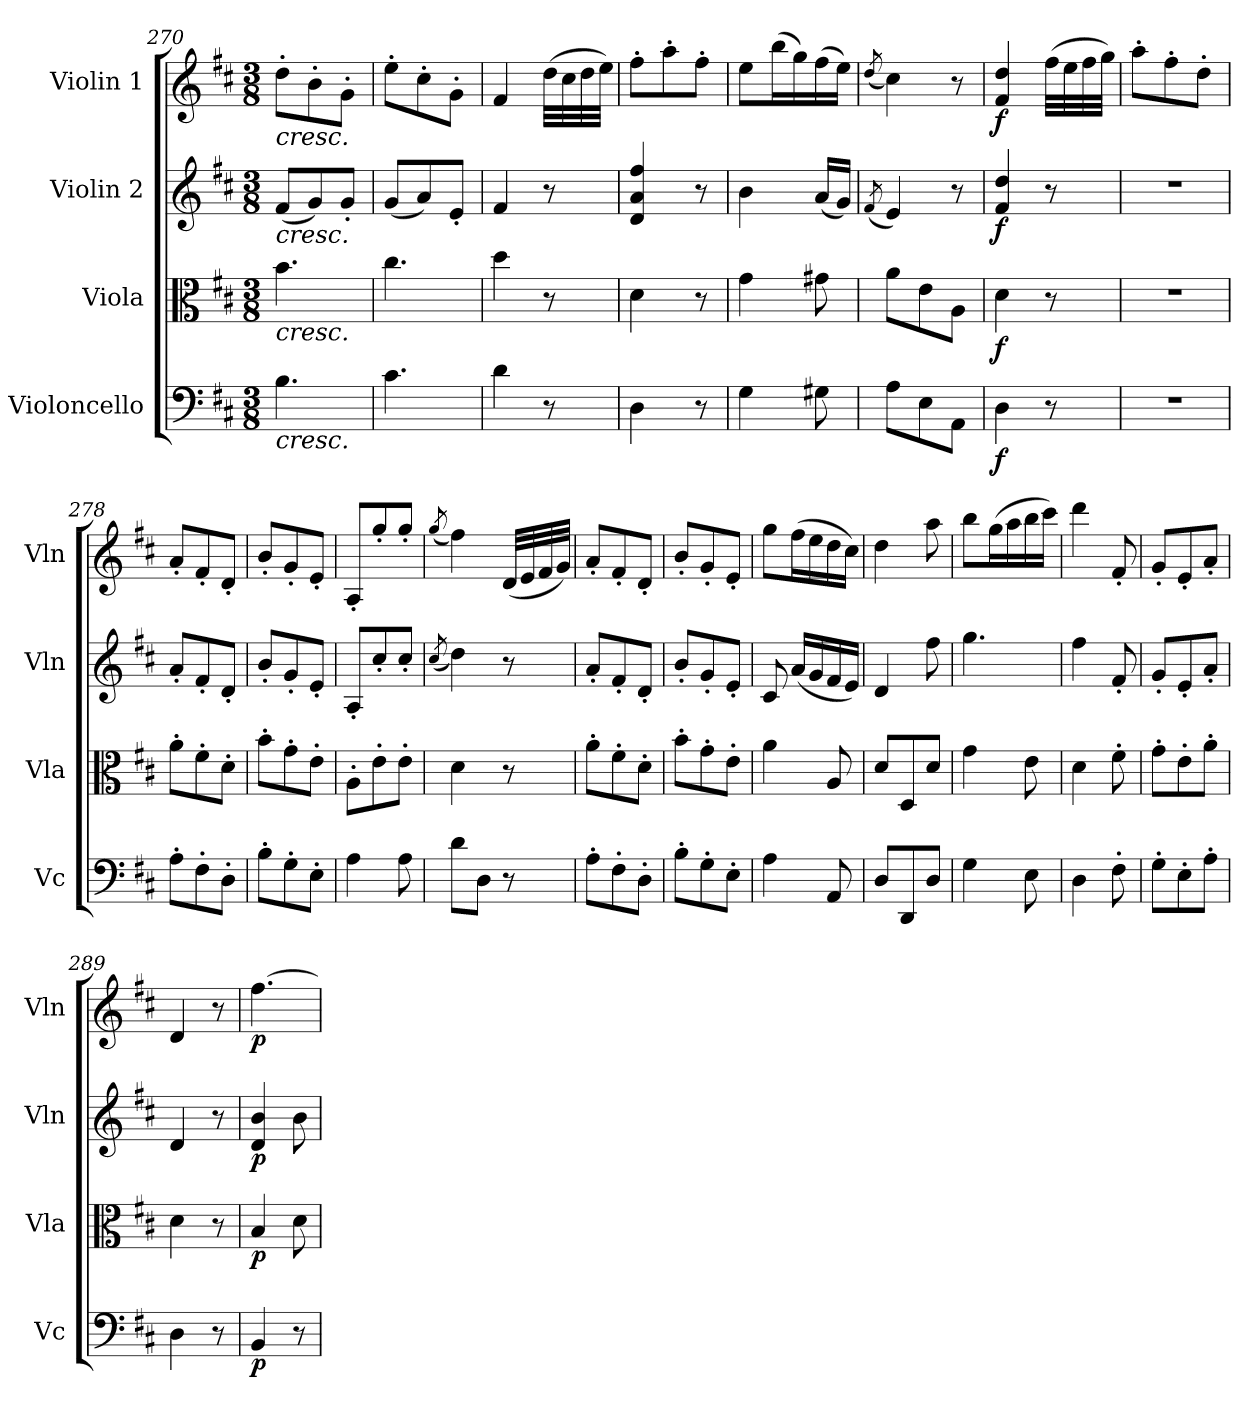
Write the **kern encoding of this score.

**kern	**dynam	**kern	**dynam	**kern	**dynam	**kern	**dynam
*part4	*part4	*part3	*part3	*part2	*part2	*part1	*part1
*staff4	*staff4	*staff3	*staff3	*staff2	*staff2	*staff1	*staff1
*I"Violoncello	*	*I"Viola	*	*I"Violin 2	*	*I"Violin 1	*
*I'Vc	*	*I'Vla	*	*I'Vln	*	*I'Vln	*
*clefF4	*	*clefC3	*	*clefG2	*	*clefG2	*
*k[f#c#]	*	*k[f#c#]	*	*k[f#c#]	*	*k[f#c#]	*
*M3/8	*	*M3/8	*	*M3/8	*	*M3/8	*
=270	=270	=270	=270	=270	=270	=270	=270
!	!	!	!	!	!	!LO:TX:b:i:t=cresc.	!
!	!	!	!	!LO:TX:b:i:t=cresc.	!	!	!
!	!	!LO:TX:b:i:t=cresc.	!	!	!	!	!
!LO:TX:b:i:t=cresc.	!	!	!	!	!	!	!
4.B\	.	4.b\	.	(<8f#/L	.	8dd'\L	.
.	.	.	.	8g/)	.	8b'\	.
.	.	.	.	8g'/J	.	8g'\J	.
!!LO:LB:g=z
=271	=271	=271	=271	=271	=271	=271	=271
4.c#\	.	4.cc#\	.	(<8g/L	.	8ee'\L	.
.	.	.	.	8a/)	.	8cc#'\	.
.	.	.	.	8e'/J	.	8g'\J	.
=272	=272	=272	=272	=272	=272	=272	=272
4d\	.	4dd\	.	4f#/	.	4f#/	.
8r	.	8r	.	8r	.	(>32dd\LLL	.
.	.	.	.	.	.	32cc#\	.
.	.	.	.	.	.	32dd\	.
.	.	.	.	.	.	32ee\JJJ)	.
=273	=273	=273	=273	=273	=273	=273	=273
4D\	.	4d\	.	4d/ 4a/ 4ff#/	.	8ff#'\L	.
.	.	.	.	.	.	8aa'\	.
8r	.	8r	.	8r	.	8ff#'\J	.
=274	=274	=274	=274	=274	=274	=274	=274
4G\	.	4g\	.	4b\	.	8ee\L	.
.	.	.	.	.	.	(>16bb\L	.
.	.	.	.	.	.	16gg\)	.
8G#X\	.	8g#X\	.	(<16a/LL	.	(>16ff#\	.
.	.	.	.	16g/JJ)	.	16ee\JJ)	.
=275	=275	=275	=275	=275	=275	=275	=275
.	.	.	.	(<8qf#/	.	(<8qdd/	.
8A\L	.	8a\L	.	4e/)	.	4cc#\)	.
8E\	.	8e\	.	.	.	.	.
8AA\J	.	8A\J	.	8r	.	8r	.
=276	=276	=276	=276	=276	=276	=276	=276
!	!LO:DY:b	!	!LO:DY:b	!	!LO:DY:b	!	!LO:DY:b
4D\	f	4d\	f	4f#/ 4dd/	f	4f#/ 4dd/	f
8r	.	8r	.	8r	.	(>32ff#\LLL	.
.	.	.	.	.	.	32ee\	.
.	.	.	.	.	.	32ff#\	.
.	.	.	.	.	.	32gg\JJJ)	.
=277	=277	=277	=277	=277	=277	=277	=277
4.r	.	4.r	.	4.r	.	8aa'\L	.
.	.	.	.	.	.	8ff#'\	.
.	.	.	.	.	.	8dd'\J	.
!!LO:PB:g=z
=278	=278	=278	=278	=278	=278	=278	=278
8A'\L	.	8a'\L	.	8a'/L	.	8a'/L	.
8F#'\	.	8f#'\	.	8f#'/	.	8f#'/	.
8D'\J	.	8d'\J	.	8d'/J	.	8d'/J	.
=279	=279	=279	=279	=279	=279	=279	=279
8B'\L	.	8b'\L	.	8b'/L	.	8b'/L	.
8G'\	.	8g'\	.	8g'/	.	8g'/	.
8E'\J	.	8e'\J	.	8e'/J	.	8e'/J	.
=280	=280	=280	=280	=280	=280	=280	=280
4A\	.	8A'\L	.	8A'/L	.	8A'/L	.
.	.	8e'\	.	8cc#'/	.	8gg'/	.
8A\	.	8e'\J	.	8cc#'/J	.	8gg'/J	.
=281	=281	=281	=281	=281	=281	=281	=281
.	.	.	.	(<8qcc#/	.	(<8qgg/	.
8d\L	.	4d\	.	4dd\)	.	4ff#\)	.
8D\J	.	.	.	.	.	.	.
8r	.	8r	.	8r	.	(<32d/LLL	.
.	.	.	.	.	.	32e/	.
.	.	.	.	.	.	32f#/	.
.	.	.	.	.	.	32g/JJJ)	.
=282	=282	=282	=282	=282	=282	=282	=282
8A'\L	.	8a'\L	.	8a'/L	.	8a'/L	.
8F#'\	.	8f#'\	.	8f#'/	.	8f#'/	.
8D'\J	.	8d'\J	.	8d'/J	.	8d'/J	.
=283	=283	=283	=283	=283	=283	=283	=283
8B'\L	.	8b'\L	.	8b'/L	.	8b'/L	.
8G'\	.	8g'\	.	8g'/	.	8g'/	.
8E'\J	.	8e'\J	.	8e'/J	.	8e'/J	.
=284	=284	=284	=284	=284	=284	=284	=284
4A\	.	4a\	.	8c#/	.	8gg\L	.
.	.	.	.	(<16a/LL	.	(>16ff#\L	.
.	.	.	.	16g/	.	16ee\	.
8AA/	.	8A/	.	16f#/	.	16dd\	.
.	.	.	.	16e/JJ)	.	16cc#\JJ)	.
=285	=285	=285	=285	=285	=285	=285	=285
8D/L	.	8d/L	.	4d/	.	4dd\	.
8DD/	.	8D/	.	.	.	.	.
8D/J	.	8d/J	.	8ff#\	.	8aa\	.
!!LO:LB:g=z
=286	=286	=286	=286	=286	=286	=286	=286
4G\	.	4g\	.	4.gg\	.	8bb\L	.
.	.	.	.	.	.	(>16gg\L	.
.	.	.	.	.	.	16aa\	.
8E\	.	8e\	.	.	.	16bb\	.
.	.	.	.	.	.	16ccc#\JJ)	.
=287	=287	=287	=287	=287	=287	=287	=287
4D\	.	4d\	.	4ff#\	.	4ddd\	.
8F#'\	.	8f#'\	.	8f#'/	.	8f#'/	.
=288	=288	=288	=288	=288	=288	=288	=288
8G'\L	.	8g'\L	.	8g'/L	.	8g'/L	.
8E'\	.	8e'\	.	8e'/	.	8e'/	.
8A'\J	.	8a'\J	.	8a'/J	.	8a'/J	.
=289	=289	=289	=289	=289	=289	=289	=289
4D\	.	4d\	.	4d/	.	4d/	.
8r	.	8r	.	8r	.	8r	.
=290	=290	=290	=290	=290	=290	=290	=290
!	!LO:DY:b	!	!LO:DY:b	!	!LO:DY:b	!	!LO:DY:b
4BB/	p	4B/	p	4d/ 4b/	p	[4.ff#\	p
8r	.	8d\	.	8b\	.	.	.
=	=	=	=	=	=	=	=
*-	*-	*-	*-	*-	*-	*-	*-
